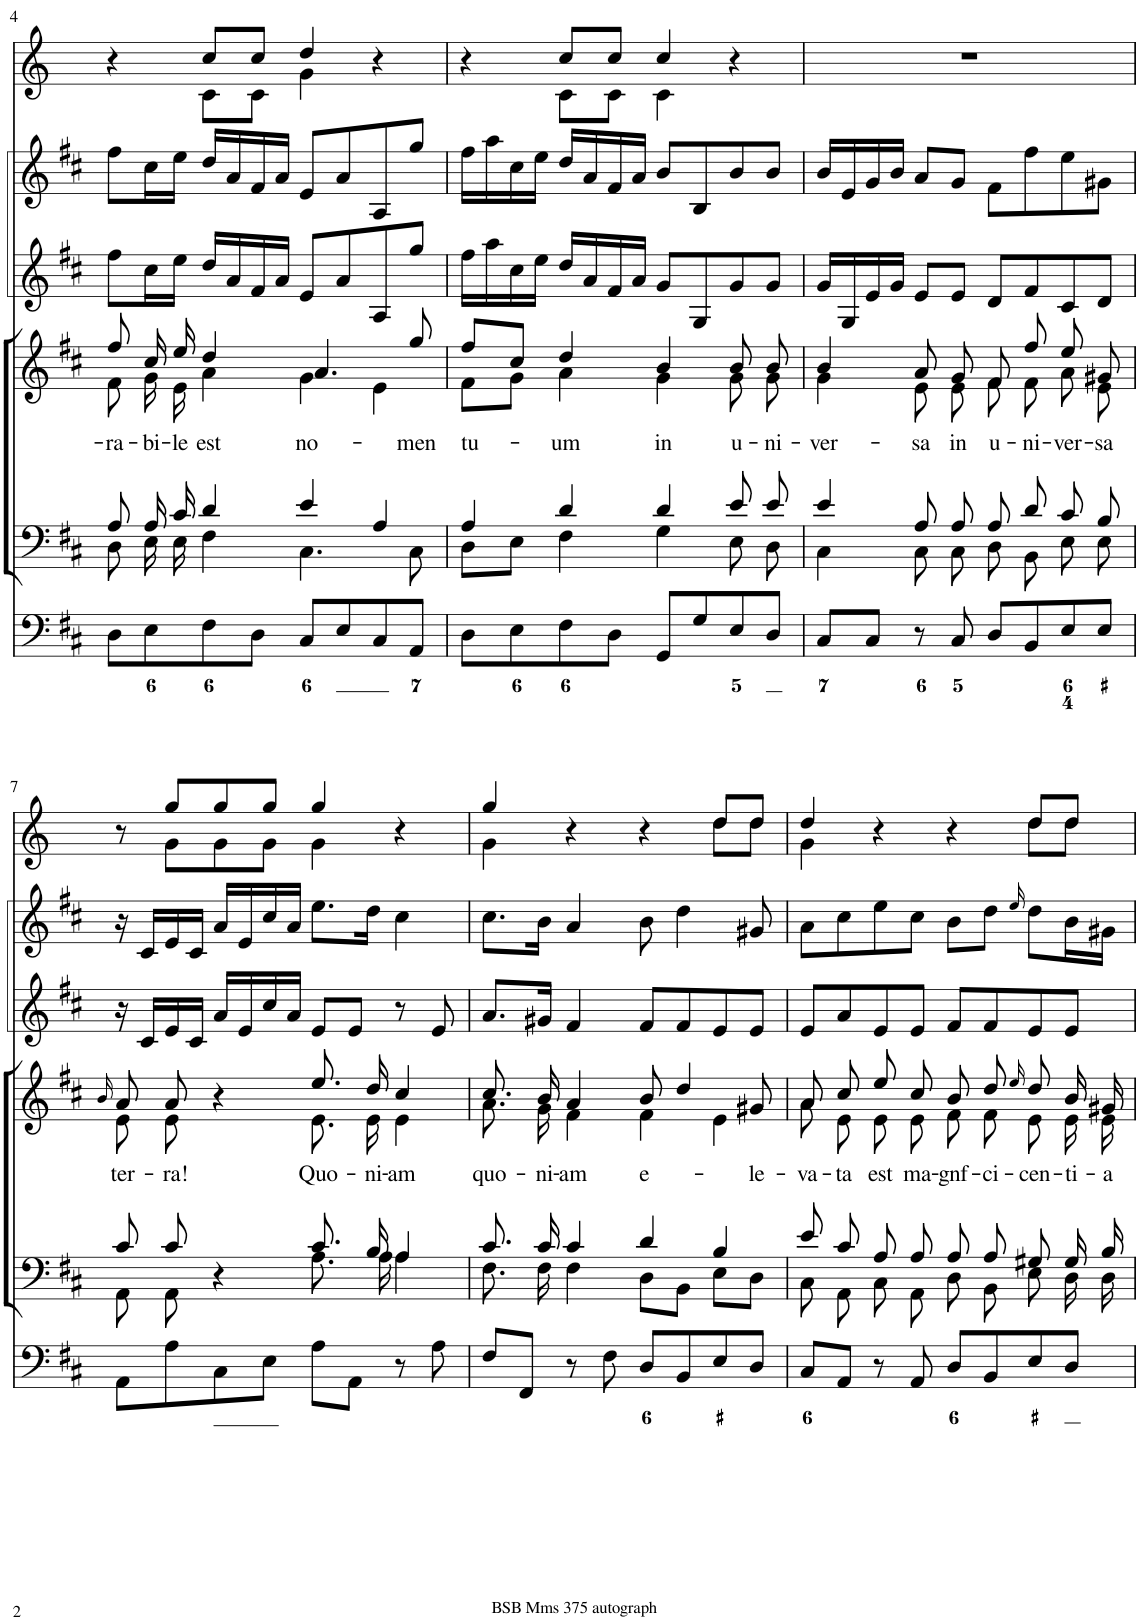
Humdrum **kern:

**kern	**kern	**kern	**text	**kern	**kern	**kern
*part6	*part5	*part4	*part4	*part3	*part2	*part1
*staff6	*staff5	*staff4	*staff4	*staff3	*staff2	*staff1
*I"Organ	*I"Voice	*I"Voice	*	*I"Violin	*I"Violini	*I"Corni in D
*	*	*	*	*I'Vln	*I'Vln	*
!!LO:PB:g=z
*clefF4	*clefF4	*clefG2	*	*clefG2	*clefG2	*clefG2
*	*	*	*	*	*	*Trd6c10
*k[f#c#]	*k[f#c#]	*k[f#c#]	*	*k[f#c#]	*k[f#c#]	*k[]
*M4/4	*M4/4	*M4/4	*	*M4/4	*M4/4	*M4/4
*met(c)	*met(c)	*met(c)	*	*met(c)	*met(c)	*met(c)
=4	=4	=4	=4	=4	=4	=4
*	*^	*	*	*	*	*
!	!	!	!	!LO:LY:b	!	!	!
*	*	*	*^	*	*	*	*^
8D\L	8A/	8D\	8ff#/	8f#\	-ra-	8ff#\L	8ff#\L	4r	4ryy
!	!	!	!	!	!LO:LY:b	!	!	!	!
8E\	16A/	16E\	16cc#/	16g\	-bi-	16cc#\L	16cc#\L	.	.
!	!	!	!	!	!LO:LY:b	!	!	!	!
.	16c#/	16E\	16ee/	16e\	-le	16ee\JJ	16ee\JJ	.	.
!	!	!	!	!	!LO:LY:b	!	!	!	!
8F#\	4d/	4F#\	4dd/	4a\	est	16dd/LL	16dd/LL	8cc/L	8c\L
.	.	.	.	.	.	16a/	16a/	.	.
8D\J	.	.	.	.	.	16f#/	16f#/	8cc/J	8c\J
.	.	.	.	.	.	16a/JJ	16a/JJ	.	.
!	!	!	!	!	!LO:LY:b	!	!	!	!
8C#/L	4e/	4.C#\	4.a/	4g\	no-	8e/L	8e/L	4dd/	4g\
8E/	.	.	.	.	.	8a/	8a/	.	.
8C#/	4A/	.	.	4e\	.	8A/	8A/	4r	4ryy
!	!	!	!	!	!LO:LY:b	!	!	!	!
8AA/J	.	8C#\	8gg/	.	-men	8gg/J	8gg/J	.	.
=5	=5	=5	=5	=5	=5	=5	=5	=5	=5
!	!	!	!	!	!LO:LY:b	!	!	!	!
8D\L	4A/	8D\L	8ff#/L	8f#\L	tu-	16ff#\LL	16ff#\LL	4r	4ryy
.	.	.	.	.	.	16aa\	16aa\	.	.
8E\	.	8E\J	8cc#/J	8g\J	.	16cc#\	16cc#\	.	.
.	.	.	.	.	.	16ee\JJ	16ee\JJ	.	.
!	!	!	!	!	!LO:LY:b	!	!	!	!
8F#\	4d/	4F#\	4dd/	4a\	-um	16dd/LL	16dd/LL	8cc/L	8c\L
.	.	.	.	.	.	16a/	16a/	.	.
8D\J	.	.	.	.	.	16f#/	16f#/	8cc/J	8c\J
.	.	.	.	.	.	16a/JJ	16a/JJ	.	.
!	!	!	!	!	!LO:LY:b	!	!	!	!
8GG/L	4d/	4G\	4b/	4g\	in	8g/L	8b/L	4cc/	4c\
8G/	.	.	.	.	.	8G/	8B/	.	.
!	!	!	!	!	!LO:LY:b	!	!	!	!
8E/	8e/	8E\	8b/	8g\	u-	8g/	8b/	4r	4ryy
!	!	!	!	!	!LO:LY:b	!	!	!	!
8D/J	8e/	8D\	8b/	8g\	-ni-	8g/J	8b/J	.	.
*	*	*	*	*	*	*	*	*v	*v
=6	=6	=6	=6	=6	=6	=6	=6	=6
!	!	!	!	!	!LO:LY:b	!	!	!
8C#/L	4e/	4C#\	4b/	4g\	-ver-	16g/LL	16b/LL	1r
.	.	.	.	.	.	16G/	16e/	.
8C#/J	.	.	.	.	.	16e/	16g/	.
.	.	.	.	.	.	16g/JJ	16b/JJ	.
!	!	!	!	!	!LO:LY:b	!	!	!
8r	8A/	8C#\	8a/	8e\	-sa	8e/L	8a/L	.
!	!	!	!	!	!LO:LY:b	!	!	!
8C#/	8A/	8C#\	8g/	8e\	in	8e/J	8g/J	.
!	!	!	!	!	!LO:LY:b	!	!	!
8D/L	8A/	8D\	8f#/	8f#\	u-	8d/L	8f#\L	.
!	!	!	!	!	!LO:LY:b	!	!	!
8BB/	8d/	8BB\	8ff#/	8f#\	-ni-	8f#/	8ff#\	.
!	!	!	!	!	!LO:LY:b	!	!	!
8E/	8c#/	8E\	8ee/	8a\	-ver-	8c#/	8ee\	.
!	!	!	!	!	!LO:LY:b	!	!	!
8E/J	8B/	8E\	8g#X/	8e\	-sa	8d/J	8g#X\J	.
!!LO:LB:g=z
=7	=7	=7	=7	=7	=7	=7	=7	=7
.	.	.	16qb/	.	.	.	.	.
!	!	!	!	!	!LO:LY:b	!	!	!
*	*	*	*	*	*	*	*	*^
8AA\L	8c#/	8AA\	8a/	8e\	ter-	16r	16r	8r	8ryy
.	.	.	.	.	.	16c#/LL	16c#/LL	.	.
!	!	!	!	!	!LO:LY:b	!	!	!	!
8A\	8c#/	8AA\	8a/	8e\	-ra!	16e/	16e/	8gg/L	8g\L
.	.	.	.	.	.	16c#/JJ	16c#/JJ	.	.
8C#\	4r	4ryy	4r	4ryy	.	16a/LL	16a/LL	8gg/	8g\
.	.	.	.	.	.	16e/	16e/	.	.
8E\J	.	.	.	.	.	16cc#/	16cc#/	8gg/J	8g\J
.	.	.	.	.	.	16a/JJ	16a/JJ	.	.
!	!	!	!	!	!LO:LY:b	!	!	!	!
8A\L	8.c#/	8.A\	8.ee/	8.e\	-Quo-	8e/L	8.ee\L	4gg/	4g\
8AA\J	.	.	.	.	.	8e/J	.	.	.
!	!	!	!	!	!LO:LY:b	!	!	!	!
.	16B/	16A\	16dd/	16e\	ni-	.	16dd\Jk	.	.
!	!	!	!	!	!LO:LY:b	!	!	!	!
8r	4A/	4A\	4cc#/	4e\	-am	8r	4cc#\	4r	4ryy
8A\	.	.	.	.	.	8e/	.	.	.
=8	=8	=8	=8	=8	=8	=8	=8	=8	=8
!	!	!	!	!	!LO:LY:b	!	!	!	!
8F#/L	8.c#/	8.F#\	8.cc#/	8.a\	quo-	8.a/L	8.cc#\L	4gg/	4g\
8FF#/J	.	.	.	.	.	.	.	.	.
!	!	!	!	!	!LO:LY:b	!	!	!	!
.	16c#/	16F#\	16b/	16g\	-ni-	16g#X/Jk	16b\Jk	.	.
!	!	!	!	!	!LO:LY:b	!	!	!	!
8r	4c#/	4F#\	4a/	4f#\	-am	4f#/	4a/	4r	2ryy
8F#\	.	.	.	.	.	.	.	.	.
!	!	!	!	!	!LO:LY:b	!	!	!	!
8D/L	4d/	8D\L	8b/	4f#\	e-	8f#/L	8b\	4r	.
8BB/	.	8BB\J	4dd/	.	.	8f#/	4dd\	.	.
8E/	4B/	8E\L	.	4e\	.	8e/	.	8dd/L	8dd\L
!	!	!	!	!	!LO:LY:b	!	!	!	!
8D/J	.	8D\J	8g#X/	.	-le-	8e/J	8g#X/	8dd/J	8dd\J
=9	=9	=9	=9	=9	=9	=9	=9	=9	=9
!	!	!	!	!	!LO:LY:b	!	!	!	!
8C#/L	8e/	8C#\	8a/	8a\	-va-	8e/L	8a\L	4dd/	4g\
!	!	!	!	!	!LO:LY:b	!	!	!	!
8AA/J	8c#/	8AA\	8cc#/	8e\	-ta	8a/	8cc#\	.	.
!	!	!	!	!	!LO:LY:b	!	!	!	!
8r	8A/	8C#\	8ee/	8e\	est	8e/	8ee\	4r	2ryy
!	!	!	!	!	!LO:LY:b	!	!	!	!
8AA/	8A/	8AA\	8cc#/	8e\	ma-	8e/J	8cc#\J	.	.
!	!	!	!	!	!LO:LY:b	!	!	!	!
8D/L	8A/	8D\	8b/	8f#\	-gnf-	8f#/L	8b\L	4r	.
!	!	!	!	!	!LO:LY:b	!	!	!	!
8BB/	8A/	8BB\	8dd/	8f#\	-ci-	8f#/	8dd\J	.	.
.	.	.	16qee/	.	.	.	16qee/	.	.
!	!	!	!	!	!LO:LY:b	!	!	!	!
8E/	8G#X/	8E\	8dd/	8e\	-cen-	8e/	8dd\L	8dd/L	8dd\L
!	!	!	!	!	!LO:LY:b	!	!	!	!
8D/J	16G#/	16D\	16b/	16e\	-ti-	8e/J	16b\L	8dd/J	8dd\J
!	!	!	!	!	!LO:LY:b	!	!	!	!
.	16B/	16D\	16g#X/	16e\	-a	.	16g#X\JJ	.	.
*	*v	*v	*	*	*	*	*	*v	*v
*	*	*v	*v	*	*	*	*
=	=	=	=	=	=	=
*-	*-	*-	*-	*-	*-	*-
